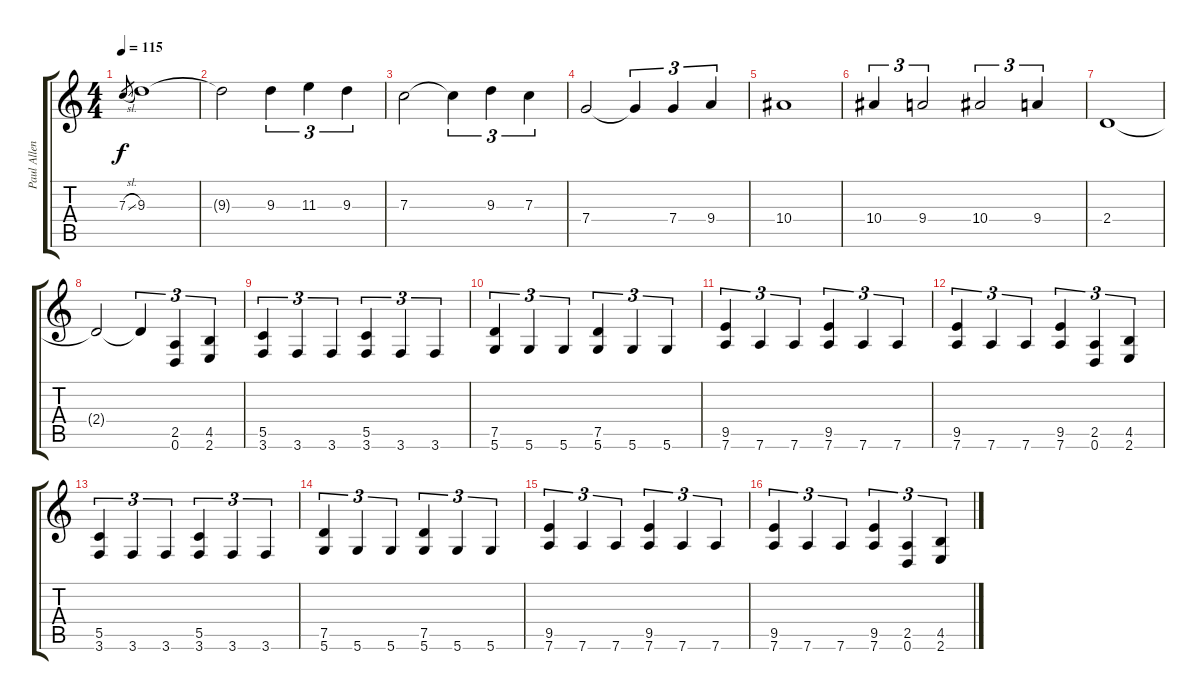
\track ("Paul Allender" "Paul Allen") {instrument overdrivenguitar}
\staff {score tabs}
\tuning (D4 A3 F3 C3 G2 D2) {hide}
\ts (4 4)
\tempo 115
\clef g2
\ks c
7.3{sl}.8{gr dy f} 9.3.1 |
9.3{t}.2 9.3.4{tu (3 2)} 11.3.4{tu (3 2)} 9.3.4{tu (3 2)} |
7.3.2 7.3{t}.4{tu (3 2)} 9.3.4{tu (3 2)} 7.3.4{tu (3 2)} |
7.4.2 7.4{t}.4{tu (3 2)} 7.4.4{tu (3 2)} 9.4.4{tu (3 2)} |
10.4.1 |
10.4.4{tu (3 2)} 9.4.2{tu (3 2)} 10.4.2{tu (3 2)} 9.4.4{tu (3 2)} |
2.4.1 |
2.4{t}.2 2.4{t}.4{tu (3 2)} (2.5 0.6).4{tu (3 2)} (4.5 2.6).4{tu (3 2)} |
(5.5 3.6).4{tu (3 2)} 3.6.4{tu (3 2)} 3.6.4{tu (3 2)} (5.5 3.6).4{tu (3 2)} 3.6.4{tu (3 2)} 3.6.4{tu (3 2)} |
(7.5 5.6).4{tu (3 2)} 5.6.4{tu (3 2)} 5.6.4{tu (3 2)} (7.5 5.6).4{tu (3 2)} 5.6.4{tu (3 2)} 5.6.4{tu (3 2)} |
(9.5 7.6).4{tu (3 2)} 7.6.4{tu (3 2)} 7.6.4{tu (3 2)} (9.5 7.6).4{tu (3 2)} 7.6.4{tu (3 2)} 7.6.4{tu (3 2)} |
(9.5 7.6).4{tu (3 2)} 7.6.4{tu (3 2)} 7.6.4{tu (3 2)} (9.5 7.6).4{tu (3 2)} (2.5 0.6).4{tu (3 2)} (4.5 2.6).4{tu (3 2)} |
(5.5 3.6).4{tu (3 2)} 3.6.4{tu (3 2)} 3.6.4{tu (3 2)} (5.5 3.6).4{tu (3 2)} 3.6.4{tu (3 2)} 3.6.4{tu (3 2)} |
(7.5 5.6).4{tu (3 2)} 5.6.4{tu (3 2)} 5.6.4{tu (3 2)} (7.5 5.6).4{tu (3 2)} 5.6.4{tu (3 2)} 5.6.4{tu (3 2)} |
(9.5 7.6).4{tu (3 2)} 7.6.4{tu (3 2)} 7.6.4{tu (3 2)} (9.5 7.6).4{tu (3 2)} 7.6.4{tu (3 2)} 7.6.4{tu (3 2)} |
(9.5 7.6).4{tu (3 2)} 7.6.4{tu (3 2)} 7.6.4{tu (3 2)} (9.5 7.6).4{tu (3 2)} (2.5 0.6).4{tu (3 2)} (4.5 2.6).4{tu (3 2)}
